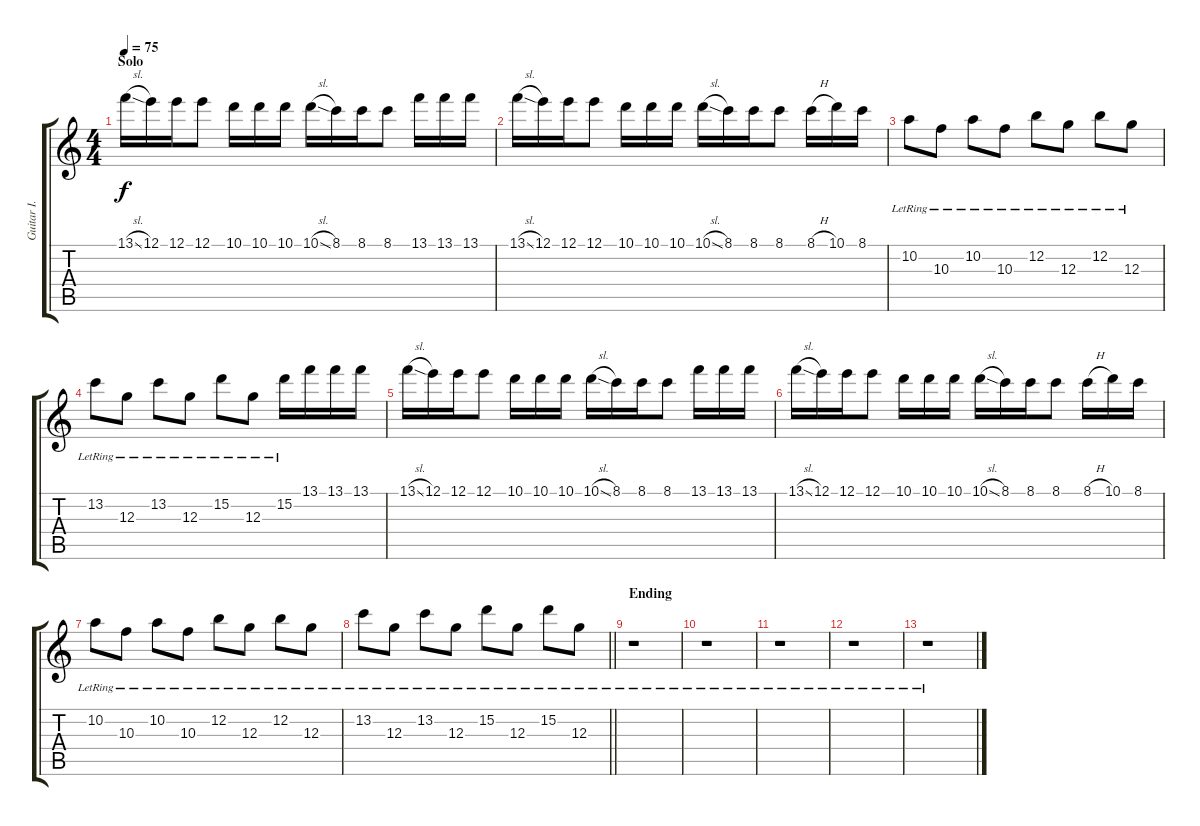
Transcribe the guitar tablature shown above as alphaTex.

\track ("Guitar I." "Guitar I.") {instrument acousticguitarsteel}
\staff {score tabs}
\tuning (E4 B3 G3 D3 A2 E2) {hide}
\ts (4 4)
\section ("" "Solo")
\tempo 75
\clef g2
\ks c
13.1{sl}.16{dy f} 12.1.16 12.1.16 12.1.8 10.1.16 10.1.16 10.1.16 10.1{sl}.16 8.1.16 8.1.16 8.1.8 13.1.16 13.1.16 13.1.16 |
13.1{sl}.16 12.1.16 12.1.16 12.1.8 10.1.16 10.1.16 10.1.16 10.1{sl}.16 8.1.16 8.1.16 8.1.8 8.1{h}.16 10.1.16 8.1.16 |
10.2{lr}.8 10.3{lr}.8 10.2{lr}.8 10.3{lr}.8 12.2{lr}.8 12.3{lr}.8 12.2{lr}.8 12.3{lr}.8 |
13.2{lr}.8 12.3{lr}.8 13.2{lr}.8 12.3{lr}.8 15.2{lr}.8 12.3{lr}.8 15.2{lr}.16 13.1.16 13.1.16 13.1.16 |
13.1{sl}.16 12.1.16 12.1.16 12.1.8 10.1.16 10.1.16 10.1.16 10.1{sl}.16 8.1.16 8.1.16 8.1.8 13.1.16 13.1.16 13.1.16 |
13.1{sl}.16 12.1.16 12.1.16 12.1.8 10.1.16 10.1.16 10.1.16 10.1{sl}.16 8.1.16 8.1.16 8.1.8 8.1{h}.16 10.1.16 8.1.16 |
10.2{lr}.8 10.3{lr}.8 10.2{lr}.8 10.3{lr}.8 12.2{lr}.8 12.3{lr}.8 12.2{lr}.8 12.3{lr}.8 |
\barLineRight lightlight
13.2{lr}.8 12.3{lr}.8 13.2{lr}.8 12.3{lr}.8 15.2{lr}.8 12.3{lr}.8 15.2{lr}.8 12.3{lr}.8 |
\section ("" "Ending")
r.1 |
r.1 |
r.1 |
r.1 |
r.1
